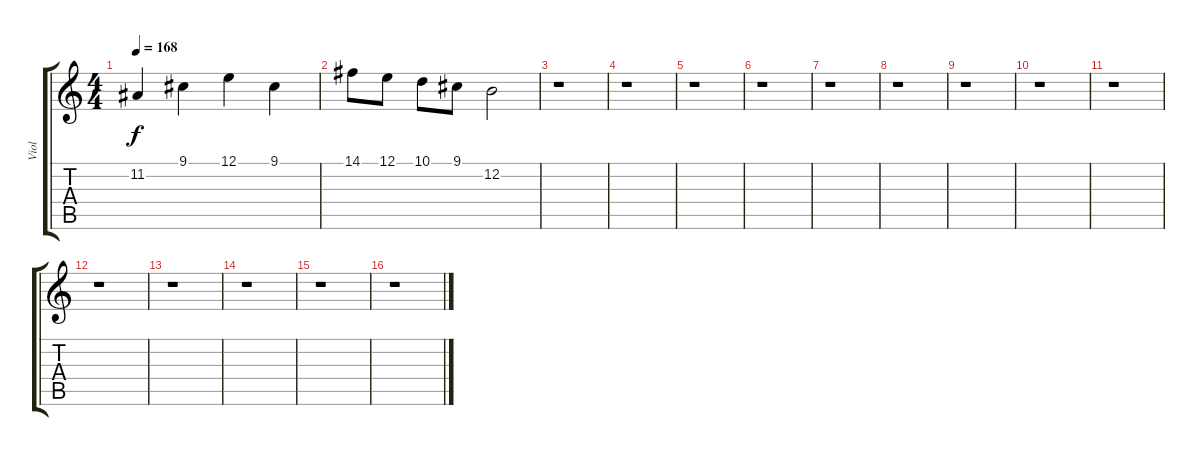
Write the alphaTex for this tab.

\track ("Viol" "Viol") {instrument violin}
\staff {score tabs}
\tuning (E4 B3 G3 D3 A2 E2) {hide}
\ts (4 4)
\tempo 168
\clef g2
\ks c
11.2.4{dy f} 9.1.4 12.1.4 9.1.4 |
14.1.8 12.1.8 10.1.8 9.1.8 12.2.2 |
\section ("" "")
r.1 |
r.1 |
r.1 |
r.1 |
r.1 |
r.1 |
r.1 |
r.1 |
\section ("" "")
r.1 |
r.1 |
r.1 |
r.1 |
r.1 |
r.1
